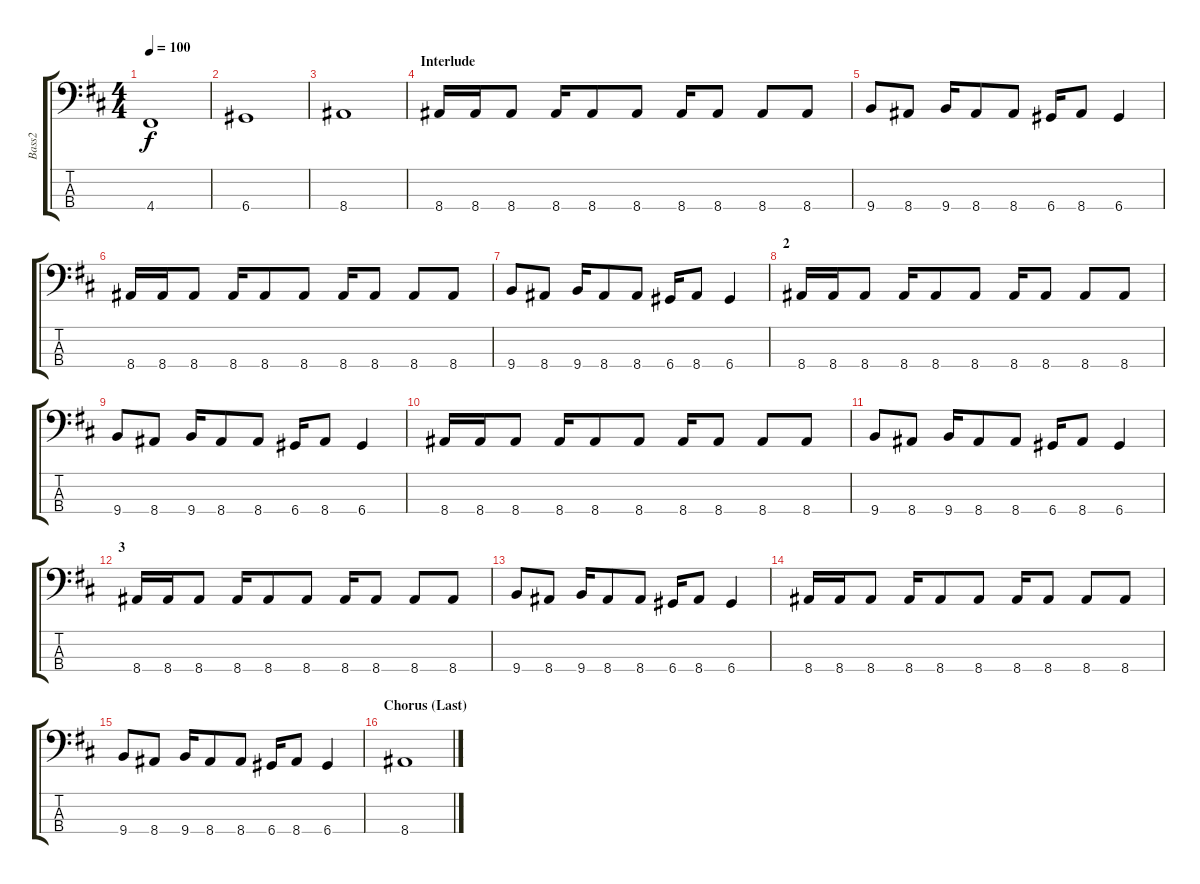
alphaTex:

\track ("Bass2" "Bass2") {instrument fretlessbass}
\staff {score tabs}
\tuning (G2 D2 A1 D1) {hide}
\ts (4 4)
\tempo 100
\clef f4
\ks d
4.4.1{dy f} |
6.4.1 |
8.4.1 |
\section ("" "Interlude")
8.4.16{volume 9} 8.4.16 8.4.8 8.4.16 8.4.8 8.4.8 8.4.16 8.4.8 8.4.8 8.4.8 |
9.4.8 8.4.8 9.4.16 8.4.8 8.4.8 6.4.16 8.4.8 6.4.4 |
8.4.16 8.4.16 8.4.8 8.4.16 8.4.8 8.4.8 8.4.16 8.4.8 8.4.8 8.4.8 |
9.4.8 8.4.8 9.4.16 8.4.8 8.4.8 6.4.16 8.4.8 6.4.4 |
\section ("" "2")
8.4.16{volume 9} 8.4.16 8.4.8 8.4.16 8.4.8 8.4.8 8.4.16 8.4.8 8.4.8 8.4.8 |
9.4.8 8.4.8 9.4.16 8.4.8 8.4.8 6.4.16 8.4.8 6.4.4 |
8.4.16 8.4.16 8.4.8 8.4.16 8.4.8 8.4.8 8.4.16 8.4.8 8.4.8 8.4.8 |
9.4.8 8.4.8 9.4.16 8.4.8 8.4.8 6.4.16 8.4.8 6.4.4 |
\section ("" "3")
8.4.16{volume 9} 8.4.16 8.4.8 8.4.16 8.4.8 8.4.8 8.4.16 8.4.8 8.4.8 8.4.8 |
9.4.8 8.4.8 9.4.16 8.4.8 8.4.8 6.4.16 8.4.8 6.4.4 |
8.4.16 8.4.16 8.4.8 8.4.16 8.4.8 8.4.8 8.4.16 8.4.8 8.4.8 8.4.8 |
9.4.8 8.4.8 9.4.16 8.4.8 8.4.8 6.4.16 8.4.8 6.4.4 |
\section ("" "Chorus (Last)")
8.4.1
